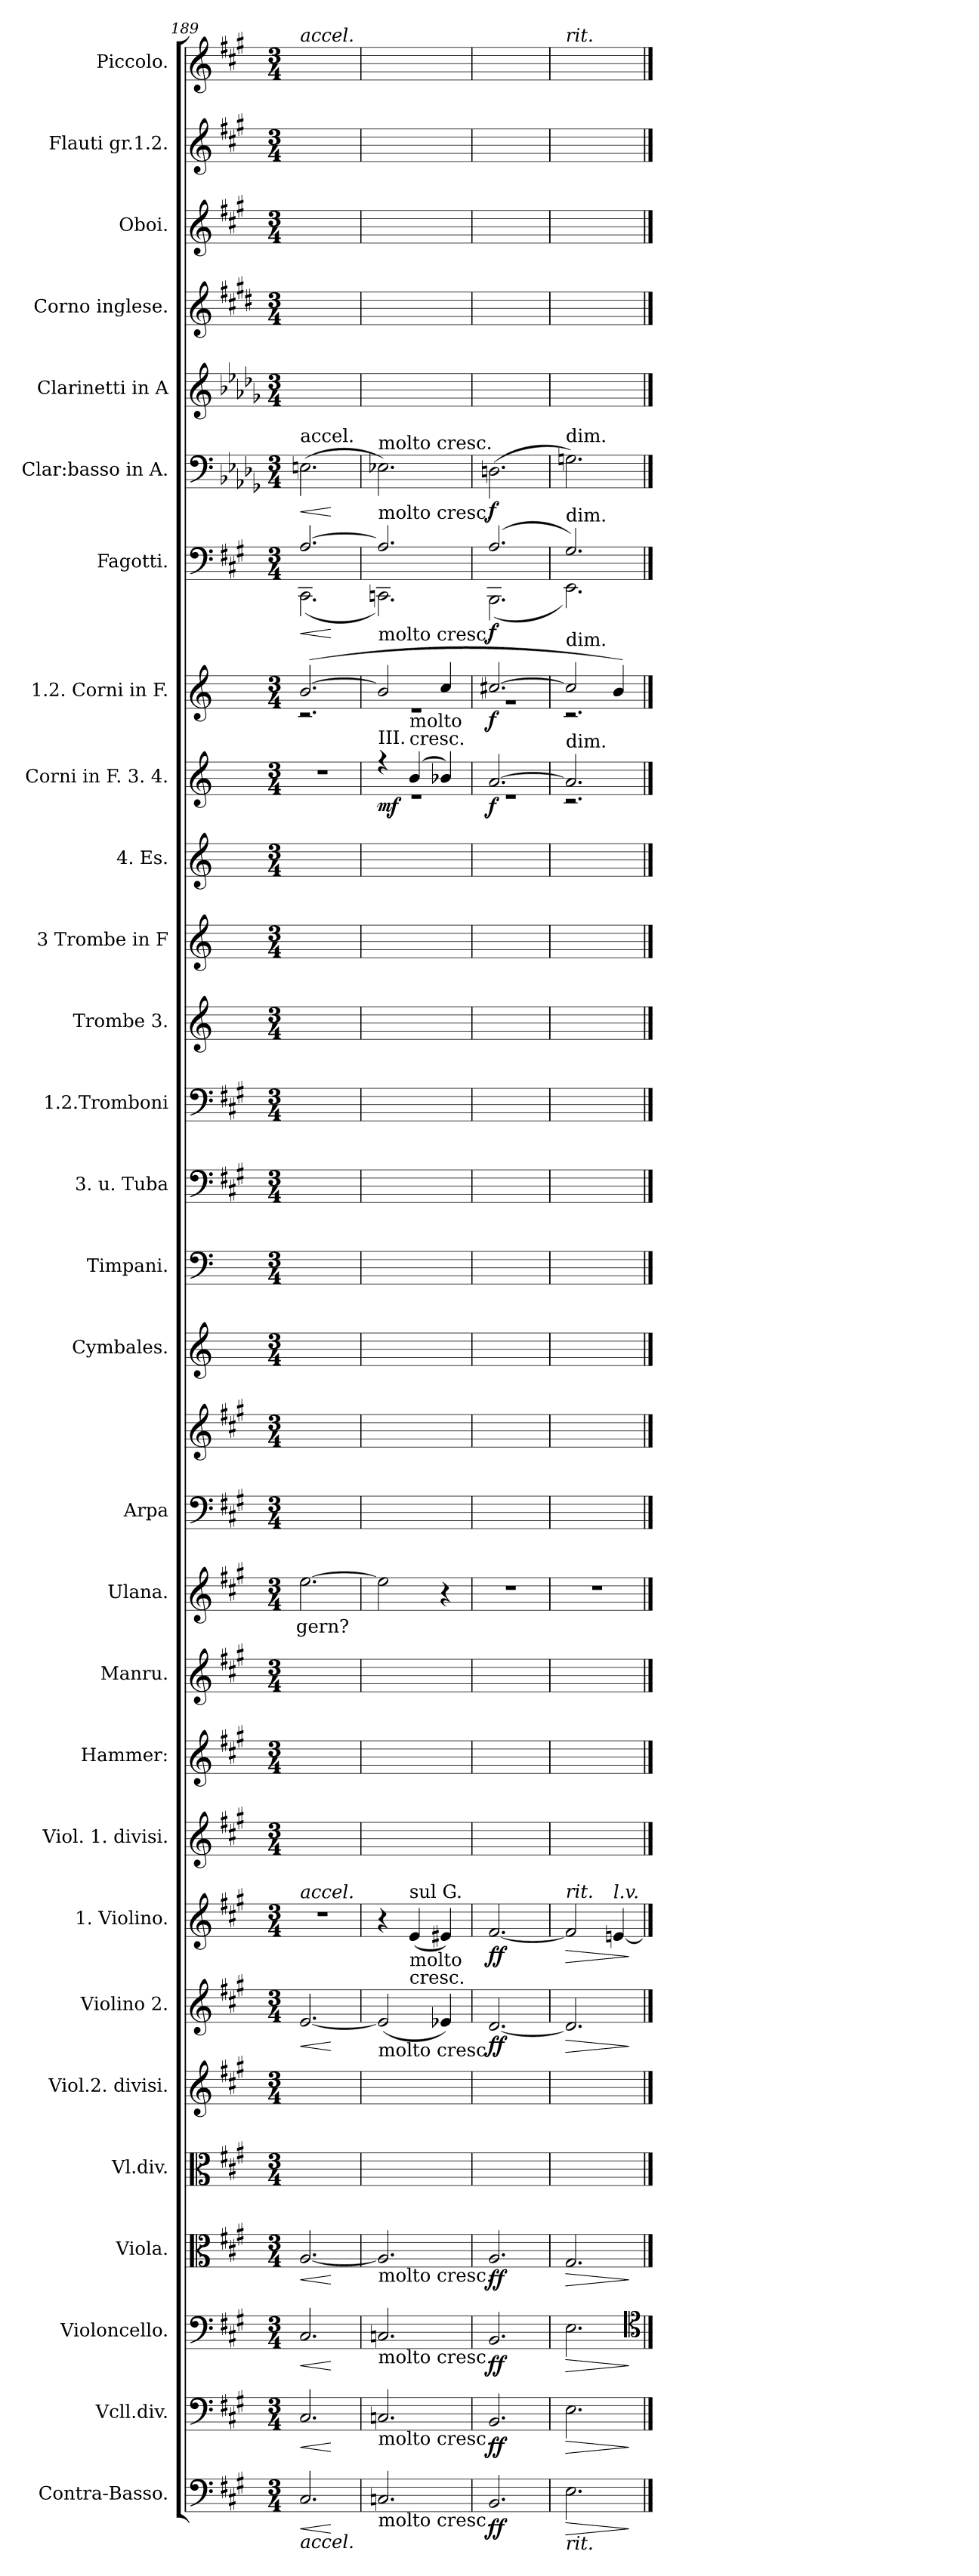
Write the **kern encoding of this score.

**kern	**dynam	**kern	**dynam	**kern	**dynam	**kern	**dynam	**kern	**kern	**kern	**dynam	**kern	**dynam	**kern	**kern	**kern	**kern	**text	**kern	**kern	**kern	**kern	**kern	**kern	**kern	**kern	**kern	**kern	**dynam	**kern	**dynam	**kern	**dynam	**kern	**dynam	**kern	**kern	**kern	**kern	**kern
*part29	*part29	*part28	*part28	*part27	*part27	*part26	*part26	*part25	*part24	*part23	*part23	*part22	*part22	*part21	*part20	*part19	*part18	*part18	*part17	*part17	*part16	*part15	*part14	*part13	*part12	*part11	*part10	*part9	*part9	*part8	*part8	*part7	*part7	*part6	*part6	*part5	*part4	*part3	*part2	*part1
*staff30	*staff30	*staff29	*staff29	*staff28	*staff28	*staff27	*staff27	*staff26	*staff25	*staff24	*staff24	*staff23	*staff23	*staff22	*staff21	*staff20	*staff19	*staff19	*staff18	*staff17	*staff16	*staff15	*staff14	*staff13	*staff12	*staff11	*staff10	*staff9	*staff9	*staff8	*staff8	*staff7	*staff7	*staff6	*staff6	*staff5	*staff4	*staff3	*staff2	*staff1
*I"Contra-Basso.	*	*I"Vcll.div.	*	*I"Violoncello.	*	*I"Viola.	*	*I"Vl.div.	*I"Viol.2. divisi.	*I"Violino 2.	*	*I"1. Violino.	*	*I"Viol. 1. divisi.	*I"Hammer:	*I"Manru.	*I"Ulana.	*	*I"Arpa	*	*I"Cymbales.	*I"Timpani.	*I"3. u. Tuba	*I"1.2.Tromboni	*I"Trombe 3.	*I"3 Trombe in F	*I"4. Es.	*I"Corni in F. 3. 4.	*	*I"1.2. Corni in F.	*	*I"Fagotti.	*	*I"Clar:basso in A.	*	*I"Clarinetti in A	*I"Corno inglese.	*I"Oboi.	*I"Flauti gr.1.2.	*I"Piccolo.
*I'C.-B.	*	*	*	*I'Vcll.	*	*I'Vl.	*	*	*	*I'Viol. 2.	*	*I'1. Viol.	*	*	*I'Hammer.	*	*	*	*I'Arpa.	*	*I'Cym	*I'Timp.	*	*I'1.2. Tromb.	*	*I'1.2. Trombe.	*	*I'Corni. 3.4.	*	*I'1.2. Corni.	*	*I'Fag.	*	*	*	*I'1.2. Clar. A.	*I'Cor.ingl.	*I'Ob.	*I'Fl. 1.2.	*
*clefF4	*	*clefF4	*	*clefF4	*	*clefC3	*	*clefC3	*clefG2	*clefG2	*	*clefG2	*	*clefG2	*clefG2	*clefG2	*clefG2	*	*clefF4	*clefG2	*clefG2	*clefF4	*clefF4	*clefF4	*clefG2	*clefG2	*clefG2	*clefG2	*	*clefG2	*	*clefF4	*	*clefF4	*	*clefG2	*clefG2	*clefG2	*clefG2	*clefG2
*	*	*	*	*	*	*	*	*	*	*	*	*	*	*	*	*	*	*	*	*	*	*	*	*	*ITrd-3c-5	*ITrd-3c-5	*ITrd5c9	*ITrd4c7	*	*ITrd4c7	*	*	*	*ITrd2c3	*	*ITrd2c3	*ITrd4c7	*	*	*
*k[f#c#g#]	*	*k[f#c#g#]	*	*k[f#c#g#]	*	*k[f#c#g#]	*	*k[f#c#g#]	*k[f#c#g#]	*k[f#c#g#]	*	*k[f#c#g#]	*	*k[f#c#g#]	*k[f#c#g#]	*k[f#c#g#]	*k[f#c#g#]	*	*k[f#c#g#]	*k[f#c#g#]	*k[]	*k[]	*k[f#c#g#]	*k[f#c#g#]	*k[b-]	*k[b-]	*k[b-e-a-]	*k[b-]	*	*k[b-]	*	*k[f#c#g#]	*	*k[b-e-]	*	*k[b-e-]	*k[f#c#g#]	*k[f#c#g#]	*k[f#c#g#]	*k[f#c#g#]
*M3/4	*	*M3/4	*	*M3/4	*	*M3/4	*	*M3/4	*M3/4	*M3/4	*	*M3/4	*	*M3/4	*M3/4	*M3/4	*M3/4	*	*M3/4	*M3/4	*M3/4	*M3/4	*M3/4	*M3/4	*M3/4	*M3/4	*M3/4	*M3/4	*	*M3/4	*	*M3/4	*	*M3/4	*	*M3/4	*M3/4	*M3/4	*M3/4	*M3/4
=189	=189	=189	=189	=189	=189	=189	=189	=189	=189	=189	=189	=189	=189	=189	=189	=189	=189	=189	=189	=189	=189	=189	=189	=189	=189	=189	=189	=189	=189	=189	=189	=189	=189	=189	=189	=189	=189	=189	=189	=189
!	!	!	!	!	!	!	!	!	!	!	!	!	!	!	!	!	!	!	!	!	!	!	!	!	!	!	!	!	!	!	!	!	!	!	!	!	!	!	!	!LO:TX:a:i:t=accel.
!	!	!	!	!	!	!	!	!	!	!	!	!	!	!	!	!	!	!	!	!	!	!	!	!	!	!	!	!	!	!	!	!	!	!LO:TX:a:t=accel.	!	!	!	!	!	!
!	!	!	!	!	!	!	!	!	!	!	!	!LO:TX:a:i:t=accel.	!	!	!	!	!	!	!	!	!	!	!	!	!	!	!	!	!	!	!	!	!	!	!	!	!	!	!	!
!LO:TX:b:i:t=accel.	!	!	!	!	!	!	!	!	!	!	!	!	!	!	!	!	!	!	!	!	!	!	!	!	!	!	!	!	!	!	!	!	!	!	!	!	!	!	!	!
!	!LO:HP:b	!	!LO:HP:b	!	!LO:HP:b	!	!LO:HP:b	!	!	!	!LO:HP:b	!	!	!	!	!	!	!	!	!	!	!	!	!	!	!	!	!	!	!	!LO:HP:b	!	!LO:HP:b	!	!LO:HP:b	!	!	!	!	!
*	*	*	*	*	*	*	*	*	*	*	*	*	*	*	*	*	*	*	*	*	*	*	*	*	*	*	*	*	*	*^	*	*^	*	*	*	*	*	*	*	*
2.C#/	<	2.C#/	<	2.C#/	<	[2.A/	<	2.ryy	2.ryy	[2.e/	<	2.r	.	2.ryy	2.ryy	2.ryy	[2.ee\	gern?	2.ryy	2.ryy	2.ryy	2.ryy	2.ryy	2.ryy	2.ryy	2.ryy	2.ryy	2.r	.	([2.e/	2.r	<	[2.A/	(2.CC#\	<	(2.C#X\	<	2.ryy	2.ryy	2.ryy	2.ryy	2.ryy
*	*	*	*	*	*	*	*	*	*	*	*	*	*	*	*	*	*	*	*	*	*	*	*	*	*	*	*	*	*	*v	*v	*	*	*	*	*	*	*	*	*	*	*
*	*	*	*	*	*	*	*	*	*	*	*	*	*	*	*	*	*	*	*	*	*	*	*	*	*	*	*	*	*	*	*	*v	*v	*	*	*	*	*	*	*	*
.	[	.	[	.	[	.	[	.	.	.	[	.	.	.	.	.	.	.	.	.	.	.	.	.	.	.	.	.	.	.	[	.	[	.	[	.	.	.	.	.
=190	=190	=190	=190	=190	=190	=190	=190	=190	=190	=190	=190	=190	=190	=190	=190	=190	=190	=190	=190	=190	=190	=190	=190	=190	=190	=190	=190	=190	=190	=190	=190	=190	=190	=190	=190	=190	=190	=190	=190	=190
*	*	*	*	*	*	*	*	*	*	*	*	*	*	*	*	*	*	*	*	*	*	*	*	*	*	*	*	*^	*	*^	*	*^	*	*	*	*	*	*	*	*
!	!	!	!	!	!	!	!	!	!	!	!	!	!	!	!	!	!	!	!	!	!	!	!	!	!	!	!	!	!	!	!	!	!	!	!	!	!LO:TX:t=molto cresc.	!	!	!	!	!	!
!	!	!	!	!	!	!	!	!	!	!	!	!	!	!	!	!	!	!	!	!	!	!	!	!	!	!	!	!	!	!	!	!	!	!LO:TX:t=molto cresc.	!	!	!	!	!	!	!	!	!
!	!	!	!	!	!	!	!	!	!	!	!	!	!	!	!	!	!	!	!	!	!	!	!	!	!	!	!	!	!	!	!LO:TX:t=molto cresc.	!	!	!	!	!	!	!	!	!	!	!	!
!	!	!	!	!	!	!	!	!	!	!	!	!	!	!	!	!	!	!	!	!	!	!	!	!	!	!	!	!LO:TX:a:t=III.	!	!	!	!	!	!	!	!	!	!	!	!	!	!	!
!	!	!	!	!	!	!	!	!	!	!LO:TX:b:t=molto cresc	!	!	!	!	!	!	!	!	!	!	!	!	!	!	!	!	!	!	!	!	!	!	!	!	!	!	!	!	!	!	!	!	!
!	!	!	!	!	!	!LO:TX:b:t=molto cresc.	!	!	!	!	!	!	!	!	!	!	!	!	!	!	!	!	!	!	!	!	!	!	!	!	!	!	!	!	!	!	!	!	!	!	!	!	!
!	!	!	!	!LO:TX:b:t=molto cresc.	!	!	!	!	!	!	!	!	!	!	!	!	!	!	!	!	!	!	!	!	!	!	!	!	!	!	!	!	!	!	!	!	!	!	!	!	!	!	!
!	!	!LO:TX:b:t=molto cresc.	!	!	!	!	!	!	!	!	!	!	!	!	!	!	!	!	!	!	!	!	!	!	!	!	!	!	!	!	!	!	!	!	!	!	!	!	!	!	!	!	!
!LO:TX:b:t=molto cresc.	!	!	!	!	!	!	!	!	!	!	!	!	!	!	!	!	!	!	!	!	!	!	!	!	!	!	!	!	!	!	!	!	!	!	!	!	!	!	!	!	!	!	!
2.Cn/	.	2.Cn/	.	2.Cn/	.	2.A/]	.	2.ryy	2.ryy	(2e/]	.	4r	.	2.ryy	2.ryy	2.ryy	2ee\]	.	2.ryy	2.ryy	2.ryy	2.ryy	2.ryy	2.ryy	2.ryy	2.ryy	2.ryy	4r	2.re	mf	2e/]	2.r	.	2.A/]	2.CCn\)	.	2.Cn\)	.	2.ryy	2.ryy	2.ryy	2.ryy	2.ryy
!	!	!	!	!	!	!	!	!	!	!	!	!	!	!	!	!	!	!	!	!	!	!	!	!	!	!	!	!LO:TX:t=molto \ncresc.	!	!	!	!	!	!	!	!	!	!	!	!	!	!	!
!	!	!	!	!	!	!	!	!	!	!	!	!LO:TX:b:t=molto\ncresc.	!	!	!	!	!	!	!	!	!	!	!	!	!	!	!	!	!	!	!	!	!	!	!	!	!	!	!	!	!	!	!
!	!	!	!	!	!	!	!	!	!	!	!	!LO:TX:a:t=sul G.	!	!	!	!	!	!	!	!	!	!	!	!	!	!	!	!	!	!	!	!	!	!	!	!	!	!	!	!	!	!	!
.	.	.	.	.	.	.	.	.	.	.	.	(4e/	.	.	.	.	.	.	.	.	.	.	.	.	.	.	.	(4e/	.	.	.	.	.	.	.	.	.	.	.	.	.	.	.
.	.	.	.	.	.	.	.	.	.	4e-X/)	.	4e#X/)	.	.	.	.	4r	.	.	.	.	.	.	.	.	.	.	4e-X/)	.	.	4f/	.	.	.	.	.	.	.	.	.	.	.	.
=191	=191	=191	=191	=191	=191	=191	=191	=191	=191	=191	=191	=191	=191	=191	=191	=191	=191	=191	=191	=191	=191	=191	=191	=191	=191	=191	=191	=191	=191	=191	=191	=191	=191	=191	=191	=191	=191	=191	=191	=191	=191	=191	=191
2.BB/	ff	2.BB/	ff	2.BB/	ff	2.A/	ff	2.ryy	2.ryy	[2.d/	ff	[2.f#/	ff	2.ryy	2.ryy	2.ryy	2.r	.	2.ryy	2.ryy	2.ryy	2.ryy	2.ryy	2.ryy	2.ryy	2.ryy	2.ryy	[2.d/	2.r	f	[2.f#X/	2.r	f	(2.A/	(2.BBB\	f	(2.BBn\	f	2.ryy	2.ryy	2.ryy	2.ryy	2.ryy
=192	=192	=192	=192	=192	=192	=192	=192	=192	=192	=192	=192	=192	=192	=192	=192	=192	=192	=192	=192	=192	=192	=192	=192	=192	=192	=192	=192	=192	=192	=192	=192	=192	=192	=192	=192	=192	=192	=192	=192	=192	=192	=192	=192
!	!	!	!	!	!	!	!	!	!	!	!	!	!	!	!	!	!	!	!	!	!	!	!	!	!	!	!	!	!	!	!	!	!	!	!	!	!	!	!	!	!	!	!LO:TX:a:i:t=rit.
!	!	!	!	!	!	!	!	!	!	!	!	!	!	!	!	!	!	!	!	!	!	!	!	!	!	!	!	!	!	!	!	!	!	!	!	!	!LO:TX:t=dim.	!	!	!	!	!	!
!	!	!	!	!	!	!	!	!	!	!	!	!	!	!	!	!	!	!	!	!	!	!	!	!	!	!	!	!	!	!	!	!	!	!LO:TX:t=dim.	!	!	!	!	!	!	!	!	!
!	!	!	!	!	!	!	!	!	!	!	!	!	!	!	!	!	!	!	!	!	!	!	!	!	!	!	!	!	!	!	!LO:TX:t=dim.	!	!	!	!	!	!	!	!	!	!	!	!
!	!	!	!	!	!	!	!	!	!	!	!	!	!	!	!	!	!	!	!	!	!	!	!	!	!	!	!	!LO:TX:t=dim.	!	!	!	!	!	!	!	!	!	!	!	!	!	!	!
!	!	!	!	!	!	!	!	!	!	!	!	!LO:TX:a:i:t=rit.	!	!	!	!	!	!	!	!	!	!	!	!	!	!	!	!	!	!	!	!	!	!	!	!	!	!	!	!	!	!	!
!LO:TX:b:i:t=rit.	!	!	!	!	!	!	!	!	!	!	!	!	!	!	!	!	!	!	!	!	!	!	!	!	!	!	!	!	!	!	!	!	!	!	!	!	!	!	!	!	!	!	!
!	!LO:HP:b	!	!LO:HP:b	!	!LO:HP:b	!	!LO:HP:b	!	!	!	!LO:HP:b	!	!LO:HP:b	!	!	!	!	!	!	!	!	!	!	!	!	!	!	!	!	!	!	!	!	!	!	!	!	!	!	!	!	!	!
2.E\	>	2.E\	>	2.E\	>	2.G#/	>	2.ryy	2.ryy	2.d/]	>	2f#/]	>	2.ryy	2.ryy	2.ryy	2.r	.	2.ryy	2.ryy	2.ryy	2.ryy	2.ryy	2.ryy	2.ryy	2.ryy	2.ryy	2.d/]	2.r	.	2f#/]	2.r	.	2.G#/)	2.EE\)	.	2.En\)	.	2.ryy	2.ryy	2.ryy	2.ryy	2.ryy
!	!	!	!	!	!	!	!	!	!	!	!	!LO:TX:a:i:t=l.v.	!	!	!	!	!	!	!	!	!	!	!	!	!	!	!	!	!	!	!	!	!	!	!	!	!	!	!	!	!	!	!
.	.	.	.	.	.	.	.	.	.	.	.	[4en/	.	.	.	.	.	.	.	.	.	.	.	.	.	.	.	.	.	.	4e/)	.	.	.	.	.	.	.	.	.	.	.	.
*	*	*	*	*	*	*	*	*	*	*	*	*	*	*	*	*	*	*	*	*	*	*	*	*	*	*	*	*v	*v	*	*	*	*	*v	*v	*	*	*	*	*	*	*	*
*	*	*	*	*	*	*	*	*	*	*	*	*	*	*	*	*	*	*	*	*	*	*	*	*	*	*	*	*	*	*v	*v	*	*	*	*	*	*	*	*	*	*
*	*	*	*	*clefC4	*	*	*	*	*	*	*	*	*	*	*	*	*	*	*	*	*	*	*	*	*	*	*	*	*	*	*	*	*	*	*	*	*	*	*	*
.	]	.	]	.	]	.	]	.	.	.	]	.	]	.	.	.	.	.	.	.	.	.	.	.	.	.	.	.	.	.	.	.	.	.	.	.	.	.	.	.
==	==	==	==	==	==	==	==	==	==	==	==	==	==	==	==	==	==	==	==	==	==	==	==	==	==	==	==	==	==	==	==	==	==	==	==	==	==	==	==	==
*-	*-	*-	*-	*-	*-	*-	*-	*-	*-	*-	*-	*-	*-	*-	*-	*-	*-	*-	*-	*-	*-	*-	*-	*-	*-	*-	*-	*-	*-	*-	*-	*-	*-	*-	*-	*-	*-	*-	*-	*-
